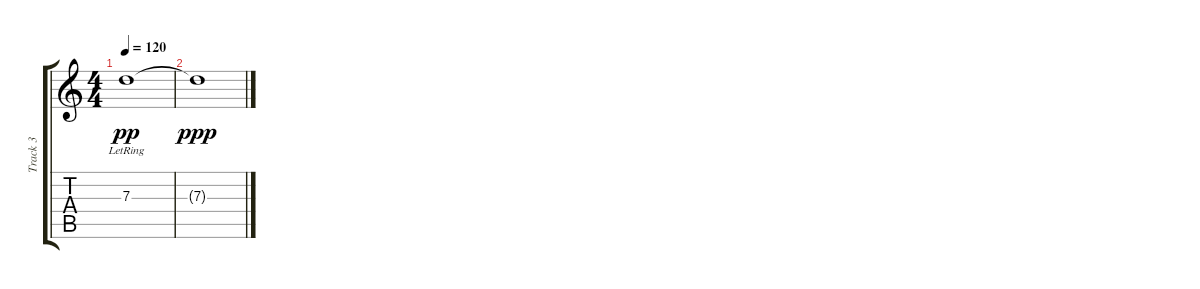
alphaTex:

\track ("Track 3" "Track 3") {instrument overdrivenguitar}
\staff {score tabs}
\tuning (E4 B3 G3 D3 A2 E2) {hide}
\ts (4 4)
\tempo 120
\clef g2
\ks c
7.3{lr}.1{dy pp} |
7.3{t}.1{dy ppp}
